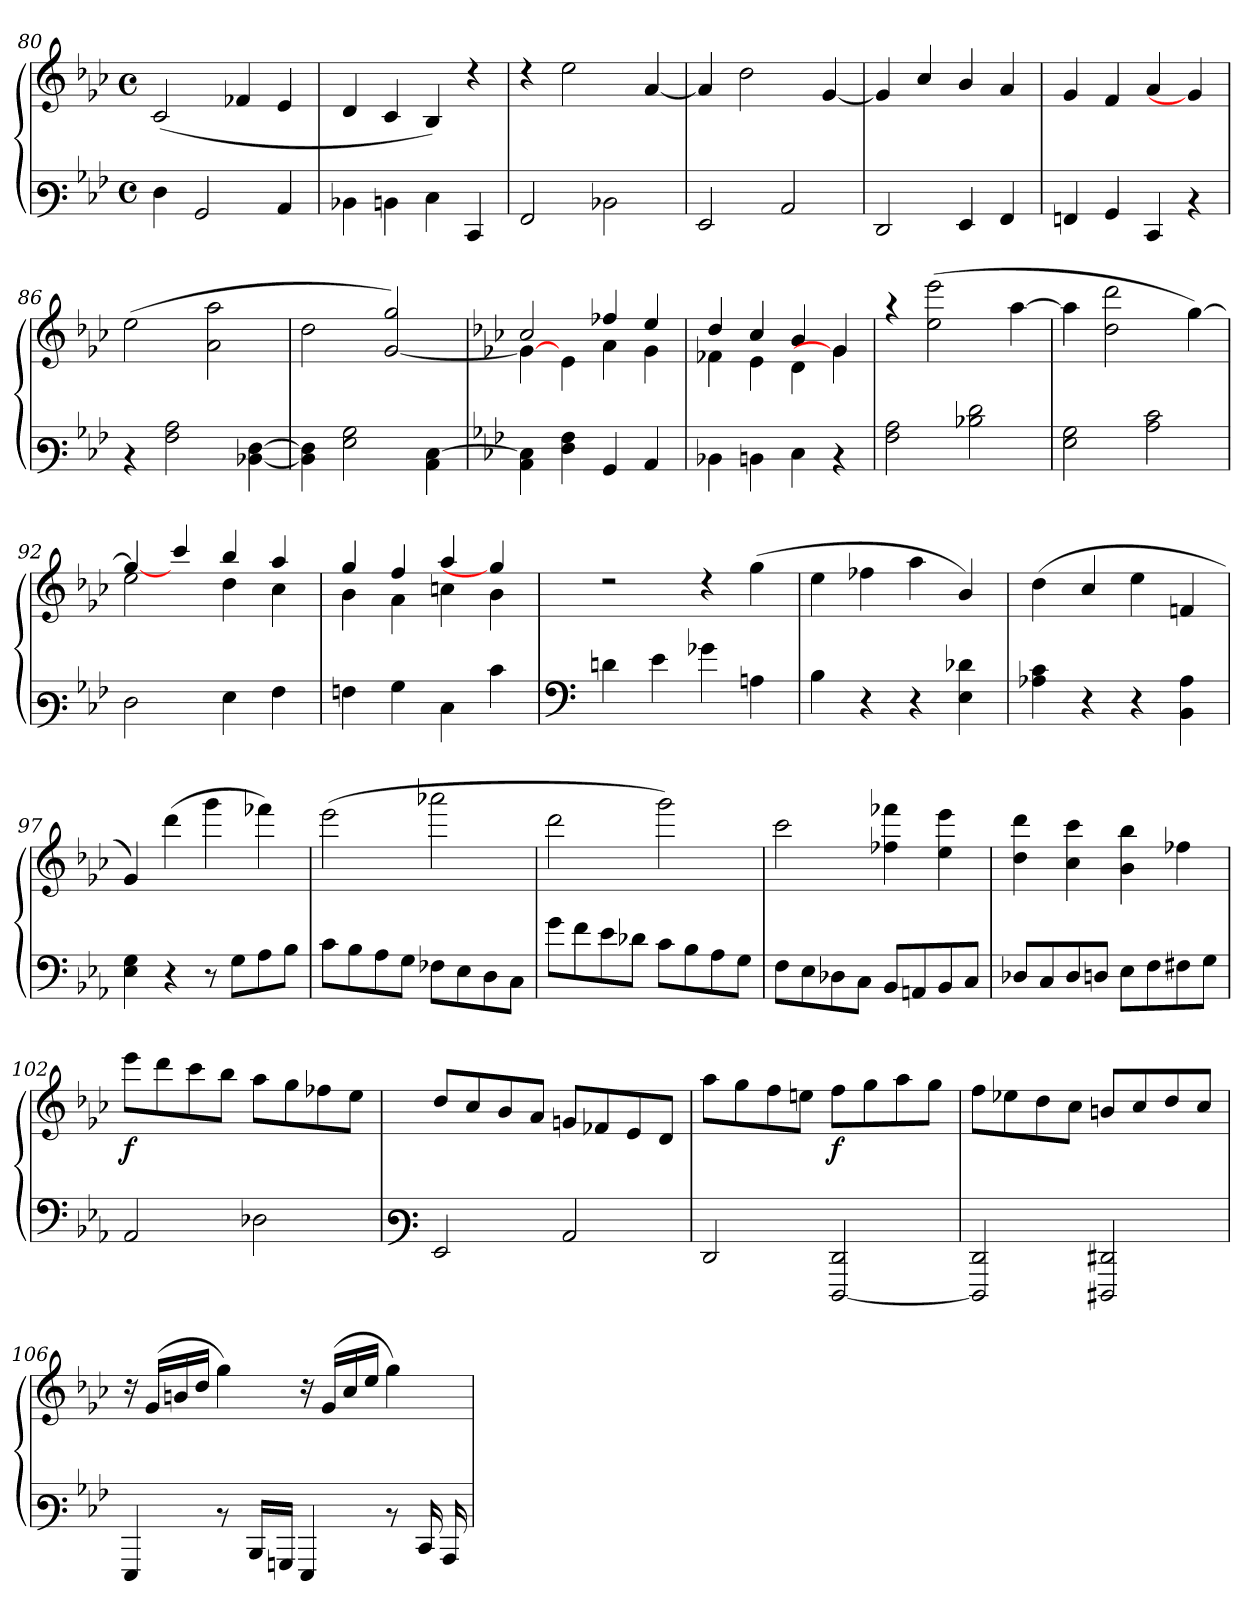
**kern	**kern	**dynam
*part1	*part1	*part1
*staff2	*staff1	*staff1/2
*clefF3	*clefG3	*
*k[b-e-a-]	*k[b-e-a-]	*
*M4/4	*M4/4	*
*met(c)	*met(c)	*
=80	=80	=80
4F\	(<2A-/	.
2BB-/	.	.
.	4d-X/	.
4C/	4c/	.
!!LO:LB:g=z
=81	=81	=81
4D-X\	4B-/	.
4Dn\	4A-/	.
4E-\	4G/)	.
4EE-/	4rb	.
=82	=82	=82
2AA-/	4rb	.
.	2cc\	.
2D-X\	.	.
.	[<4f/	.
=83	=83	=83
2GG/	4f/]	.
.	2b-\	.
2C/	.	.
.	[<4e-/	.
=84	=84	=84
2FF/	4e-/]	.
.	4a-/	.
4GG/	4g/	.
4AA-/	4f/	.
=85	=85	=85
4AAn/	4e-/	.
4BB-/	4d/	.
4EE-/	4f/	.
4rD	4e-/]	.
=86	=86	=86
4rD	(<2cc\	.
2A-\ 2c\	.	.
.	2f\ 2ff\	.
[<4D-X\ [>4F\	.	.
=87	=87	=87
4D-\] 4F\]	2b-\	.
2G\ 2B-\	.	.
.	[<2e-/ 2ee-/)	.
4C\ [>4E-\	.	.
!!LO:PB:g=z
=88	=88	=88
*k[b-e-a-]	*k[b-e-a-]	*
*	*^	*
4C\ 4E-\]	4e-\_<	2a-/	.
4F\ 4A-\	4c\	.	.
4BB-/	4f\	4dd-X/	.
4C/	4e-\	4cc/	.
=89	=89	=89	=89
4D-X\	4d-X\	4b-/	.
4Dn\	4c\	4a-/	.
4E-\	4B-\	4g/	.
4rD	4e-\]	4e-/	.
*	*v	*v	*
=90	=90	=90
2A-\ 2c\	4rff	.
.	(>2cc\ 2ccc\	.
2d-X\ 2f\	.	.
.	[>4ff\	.
=91	=91	=91
2G\ 2B-\	4ff\]	.
.	2b-\ 2bb-\	.
2c\ 2e-\	.	.
.	[>4ee-\)	.
=92	=92	=92
*	*^	*
2F\	2cc\	4ee-/_>	.
.	.	4aa-/	.
4G\	4b-\	4gg/	.
4A-\	4a-\	4ff/	.
=93	=93	=93	=93
4An\	4g\	4ee-/	.
4B-\	4f\	4dd/	.
4E-\	4a\	4ff/	.
4e-\	4g\	4ee-/]	.
*	*v	*v	*
!!LO:LB:g=z
=94	=94	=94
*clefF4	*	*
4dn\	2rcc	.
4e-\	.	.
4g-X\	4rb	.
4An\	(>4ee-\	.
=95	=95	=95
4B-\	4cc\	.
4r	4dd-X\	.
4r	4ff\	.
4E-\ 4d-X\	4g/)	.
=96	=96	=96
4A-X\ 4c\	(>4b-\	.
4r	4a-/	.
4r	4cc\	.
4BB-\ 4A-\	4dn/	.
=97	=97	=97
4E-\ 4G\	4e-/)	.
4r	(>4bb-\	.
8r	4eee-\	.
8G\L	.	.
8A-\	4ddd-X\)	.
8B-\J	.	.
=98	=98	=98
8c\L	(>2ccc\	.
8B-\	.	.
8A-\	.	.
8G\J	.	.
8F-X\L	2fff-\	.
8E-\	.	.
8D\	.	.
8C\J	.	.
!!LO:LB:g=z
=99	=99	=99
8g\L	2bb-\	.
8f\	.	.
8e-\	.	.
8d-X\J	.	.
8c\L	2eee-\)	.
8B-\	.	.
8A-\	.	.
8G\J	.	.
=100	=100	=100
8F\L	2aa-\	.
8E-\	.	.
8D-X\	.	.
8C\J	.	.
8BB-/L	4dd-X\ 4ddd-X\	.
8AAn/	.	.
8BB-/	4cc\ 4ccc\	.
8C/J	.	.
=101	=101	=101
8D-X/L	4b-\ 4bb-\	.
8C/	.	.
8D-/	4a-\ 4aa-\	.
8Dn/J	.	.
8E-\L	4g\ 4gg\	.
8F\	.	.
8F#X\	4dd-X\	.
8G\J	.	.
=102	=102	=102
!	!	!LO:DY:b
2AA-/	8ccc\L	f
.	8bb-\	.
.	8aa-\	.
.	8gg\J	.
2D-X\	8ff\L	.
.	8ee-\	.
.	8dd-X\	.
.	8cc\J	.
!!LO:LB:g=z
=103	=103	=103
*clefF3	*	*
2GG/	8b-/L	.
.	8a-/	.
.	8g/	.
.	8f/J	.
2C/	8en/L	.
.	8d-X/	.
.	8c/	.
.	8B-/J	.
=104	=104	=104
2FF/	8ff\L	.
.	8ee-\	.
.	8dd\	.
.	8ccn\J	.
!	!	!LO:DY:b
[<2FFF/ 2FF/	8dd\L	f
.	8ee-\	.
.	8ff\	.
.	8ee-\J	.
=105	=105	=105
2FFF/] 2FF/	8dd\L	.
.	8cc-X\	.
.	8b-\	.
.	8a-\J	.
2FFF#X/ 2FF#X/	8gn/L	.
.	8a-/	.
.	8b-/	.
.	8a-/J	.
=106	=106	=106
4GGG/	16ra	.
.	(>16e-/LL	.
.	16gn/	.
.	16b-/JJ	.
8rD	4ee-\)	.
16DD/LL	.	.
16BBBn/JJ	.	.
4GGG/	16ra	.
.	(>16e-/LL	.
.	16a-/	.
.	16cc/JJ	.
8rD	4ee-\)	.
16EE-/KK	.	.
16CC/kk	.	.
=	=	=
*-	*-	*-
